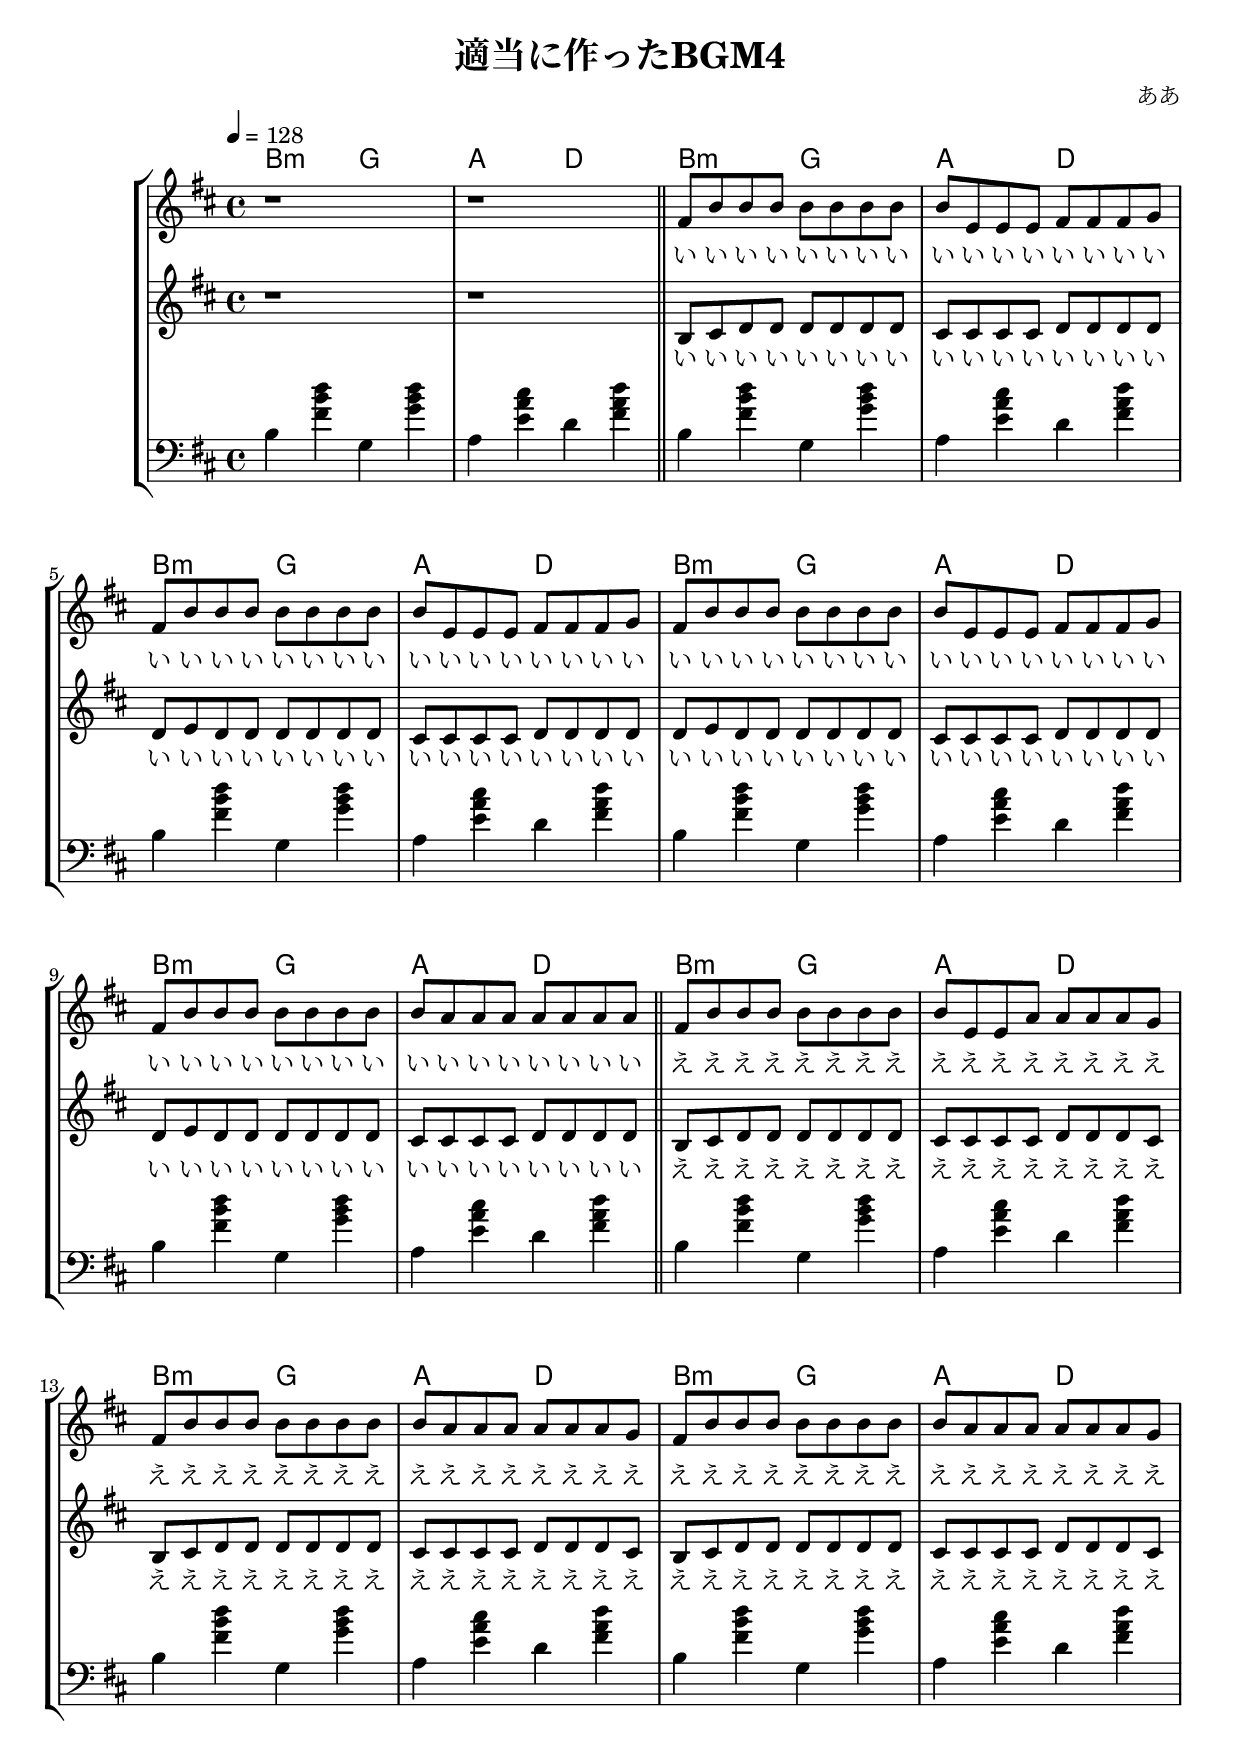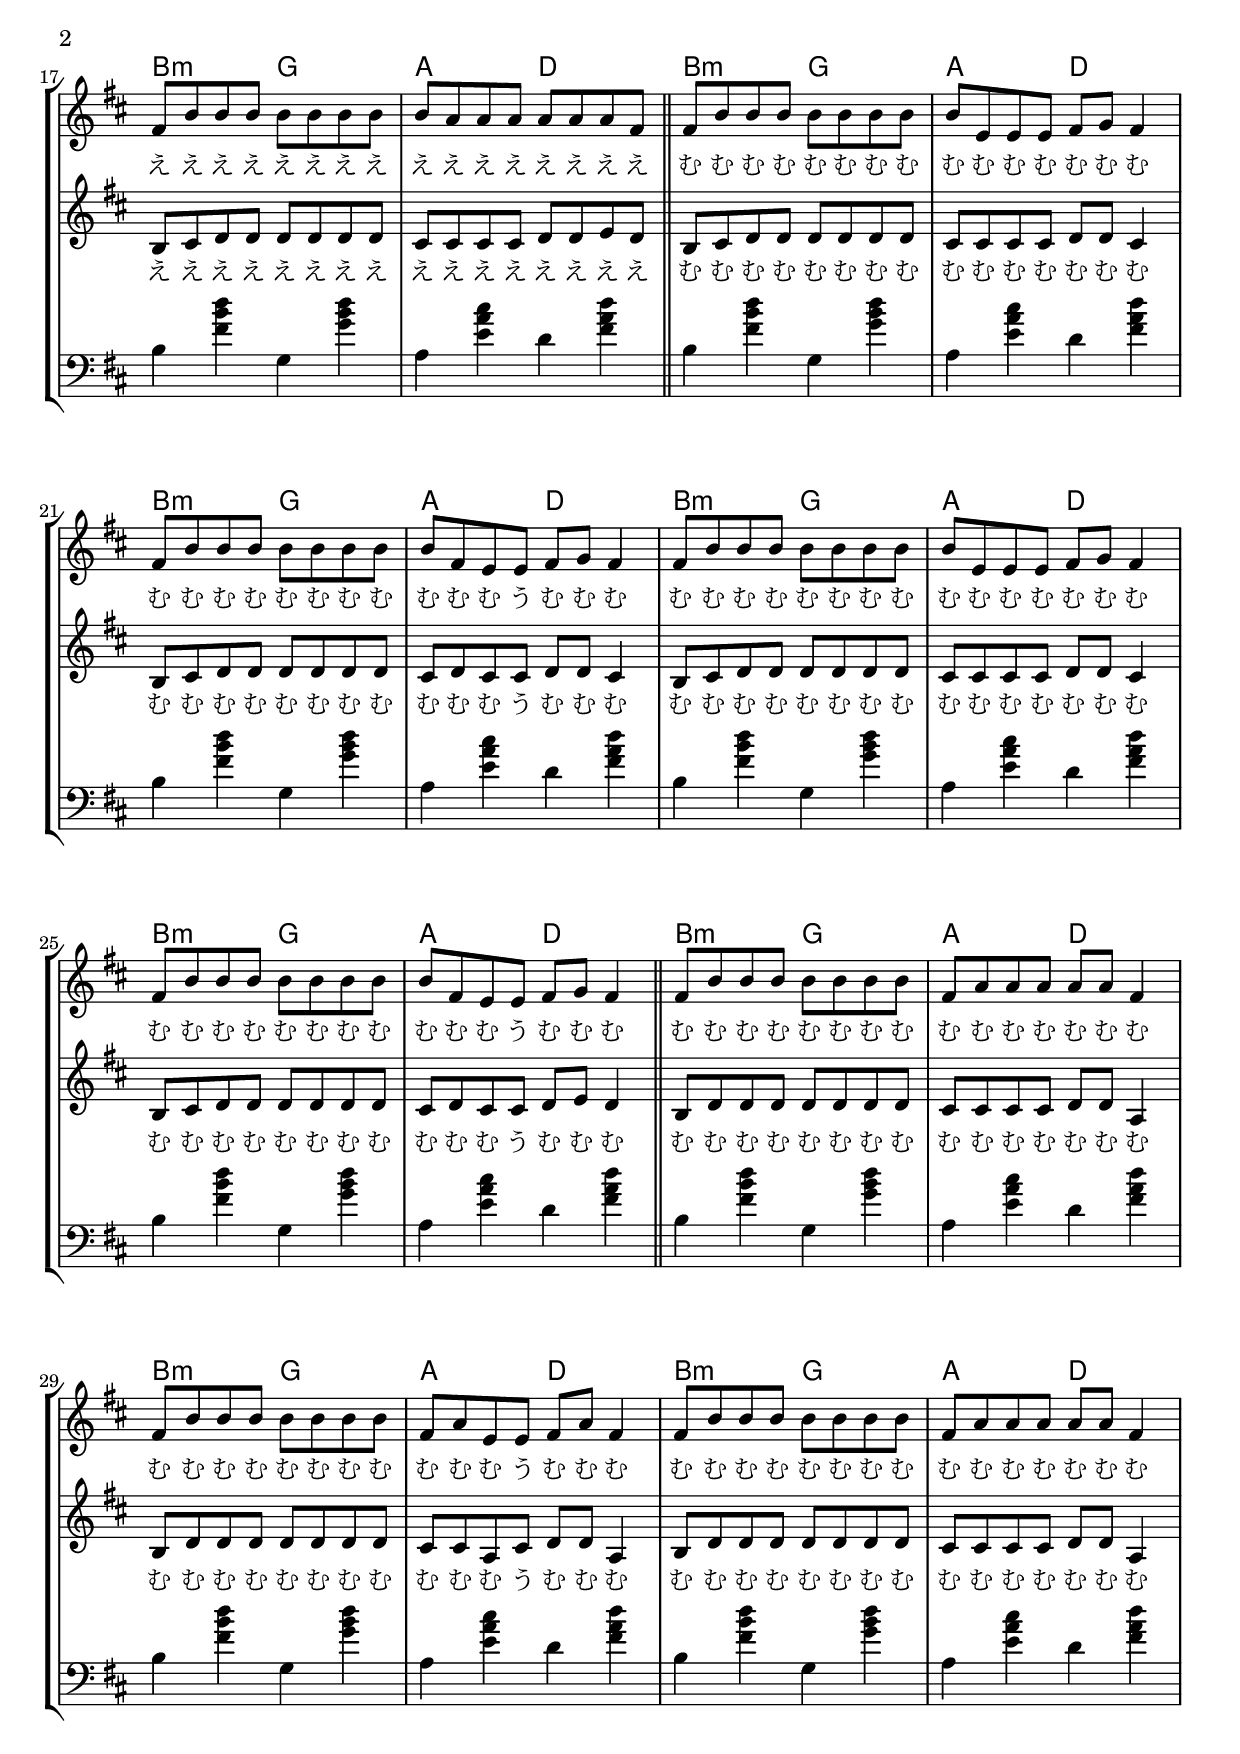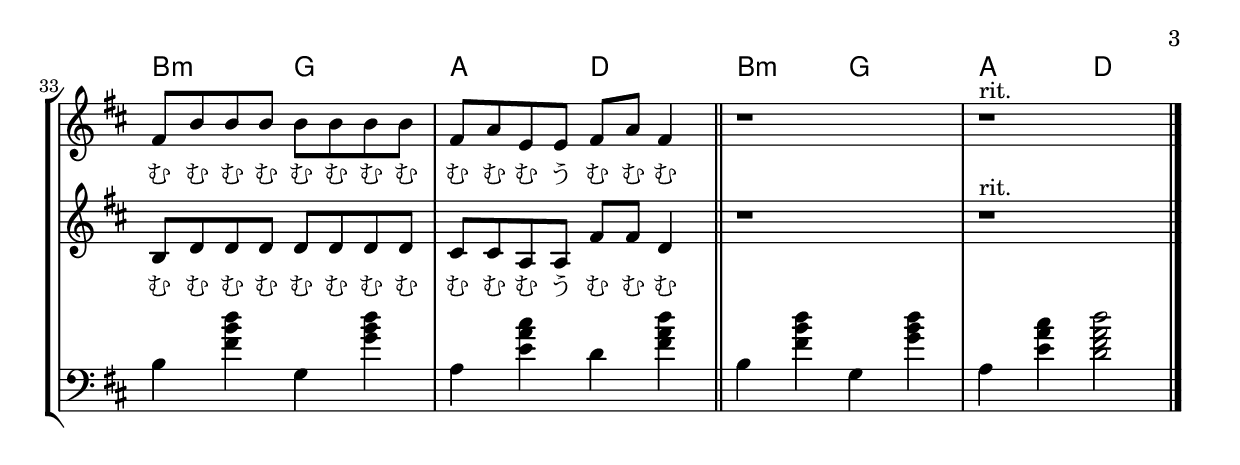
\version "2.12.1"

\header {
	title = \markup {適当に作ったBGM4}
	composer = \markup \center-column {ああ}
}

harmony = \chordmode {
	b2:m g a d 

	b:m g a d b:m g a d b:m g a d b:m g a d 

	b:m g a d b:m g a d b:m g a d b:m g a d 

	b:m g a d b:m g a d b:m g a d b:m g a d 

	b:m g a d b:m g a d b:m g a d b:m g a d 

	b:m g a d 
}

melody = {
	\key d \major
	\tempo 4 = 128
	r1 | r1   
	\set Staff.midiInstrument = #"Acoustic Guitar (nylon)"
	fis'8  b'8  b'8  b'8  b'8  b'8  b'8  b'8 
	b'8  e'8  e'8  e'8  fis'8  fis'8  fis'8  g'8 
	fis'8  b'8  b'8  b'8  b'8  b'8  b'8  b'8 
	b'8  e'8  e'8  e'8  fis'8  fis'8  fis'8  g'8 
	fis'8  b'8  b'8  b'8  b'8  b'8  b'8  b'8 
	b'8  e'8  e'8  e'8  fis'8  fis'8  fis'8  g'8 
	fis'8  b'8  b'8  b'8  b'8  b'8  b'8  b'8 
	b'8  a'8  a'8  a'8  a'8  a'8  a'8  a'8
	\set Staff.midiInstrument = #"Acoustic Guitar (steel)"
	fis'8  b'8  b'8  b'8  b'8  b'8  b'8  b'8 
	b'8  e'8  e'8  a'8  a'8  a'8  a'8  g'8 
	fis'8  b'8  b'8  b'8  b'8  b'8  b'8  b'8 
	b'8  a'8  a'8  a'8  a'8  a'8  a'8  g'8 
	fis'8  b'8  b'8  b'8  b'8  b'8  b'8  b'8 
	b'8  a'8  a'8  a'8  a'8  a'8  a'8  g'8 
	fis'8  b'8  b'8  b'8  b'8  b'8  b'8  b'8 
	b'8  a'8  a'8  a'8  a'8  a'8  a'8  fis'8
	\set Staff.midiInstrument = #"Slap Bass 1"
	fis'8  b'8  b'8  b'8  b'8  b'8  b'8  b'8 
	b'8  e'8  e'8  e'8  fis'8  g'8  fis'4 
	fis'8  b'8  b'8  b'8  b'8  b'8  b'8  b'8 
	b'8  fis'8  e'8  e'8  fis'8  g'8  fis'4 
	fis'8  b'8  b'8  b'8  b'8  b'8  b'8  b'8 
	b'8  e'8  e'8  e'8  fis'8  g'8  fis'4 
	fis'8  b'8  b'8  b'8  b'8  b'8  b'8  b'8 
	b'8  fis'8  e'8  e'8  fis'8  g'8  fis'4
	\set Staff.midiInstrument = #"Slap Bass 2"
	fis'8  b'8  b'8  b'8  b'8  b'8  b'8  b'8 
	fis'8  a'8  a'8  a'8  a'8  a'8  fis'4 
	fis'8  b'8  b'8  b'8  b'8  b'8  b'8  b'8 
	fis'8  a'8  e'8  e'8  fis'8  a'8  fis'4 
	fis'8  b'8  b'8  b'8  b'8  b'8  b'8  b'8 
	fis'8  a'8  a'8  a'8  a'8  a'8  fis'4 
	fis'8  b'8  b'8  b'8  b'8  b'8  b'8  b'8 
	fis'8  a'8  e'8  e'8  fis'8  a'8  fis'4
	r1 | r1^"rit." \bar "|."
}

words = \lyricmode {
	
	い  い  い  い  い  い  い  い  い  い  い  い  い  い  い  い  い  い  い  い  い  い  い  い  い  い  い  い  い  い  い  い  い  い  い  い  い  い  い  い  い  い  い  い  い  い  い  い  い  い  い  い  い  い  い  い  い  い  い  い  い  い  い  い  
	え  え  え  え  え  え  え  え  え  え  え  え  え  え  え  え  え  え  え  え  え  え  え  え  え  え  え  え  え  え  え  え  え  え  え  え  え  え  え  え  え  え  え  え  え  え  え  え  え  え  え  え  え  え  え  え  え  え  え  え  え  え  え  え  
	む  む  む  む  む  む  む  む  む  む  む  む  む  む  む  む  む  む  む  む  む  む  む  む  む  む  う  む  む  む  む  む  む  む  む  む  む  む  む  む  む  む  む  む  む  む  む  む  む  む  む  む  む  む  む  む  う  む  む  む  
	む  む  む  む  む  む  む  む  む  む  む  む  む  む  む  む  む  む  む  む  む  む  む  む  む  む  う  む  む  む  む  む  む  む  む  む  む  む  む  む  む  む  む  む  む  む  む  む  む  む  む  む  む  む  む  む  う  む  む  む  
	
}

secondmelody = {
	\key d \major
	\tempo 4 = 128
	r1 | r1   
	\set Staff.midiInstrument = #"Acoustic Guitar (steel)"
	b8  cis'8  d'8  d'8  d'8  d'8  d'8  d'8 
	cis'8  cis'8  cis'8  cis'8  d'8  d'8  d'8  d'8 
	d'8  e'8  d'8  d'8  d'8  d'8  d'8  d'8 
	cis'8  cis'8  cis'8  cis'8  d'8  d'8  d'8  d'8 
	d'8  e'8  d'8  d'8  d'8  d'8  d'8  d'8 
	cis'8  cis'8  cis'8  cis'8  d'8  d'8  d'8  d'8 
	d'8  e'8  d'8  d'8  d'8  d'8  d'8  d'8 
	cis'8  cis'8  cis'8  cis'8  d'8  d'8  d'8  d'8
	\set Staff.midiInstrument = #"Acoustic Guitar (nylon)"
	b8  cis'8  d'8  d'8  d'8  d'8  d'8  d'8 
	cis'8  cis'8  cis'8  cis'8  d'8  d'8  d'8  cis'8 
	b8  cis'8  d'8  d'8  d'8  d'8  d'8  d'8 
	cis'8  cis'8  cis'8  cis'8  d'8  d'8  d'8  cis'8 
	b8  cis'8  d'8  d'8  d'8  d'8  d'8  d'8 
	cis'8  cis'8  cis'8  cis'8  d'8  d'8  d'8  cis'8 
	b8  cis'8  d'8  d'8  d'8  d'8  d'8  d'8 
	cis'8  cis'8  cis'8  cis'8  d'8  d'8  e'8  d'8
	\set Staff.midiInstrument = #"Slap Bass 2"
	b8  cis'8  d'8  d'8  d'8  d'8  d'8  d'8 
	cis'8  cis'8  cis'8  cis'8  d'8  d'8  cis'4 
	b8  cis'8  d'8  d'8  d'8  d'8  d'8  d'8 
	cis'8  d'8  cis'8  cis'8  d'8  d'8  cis'4 
	b8  cis'8  d'8  d'8  d'8  d'8  d'8  d'8 
	cis'8  cis'8  cis'8  cis'8  d'8  d'8  cis'4 
	b8  cis'8  d'8  d'8  d'8  d'8  d'8  d'8 
	cis'8  d'8  cis'8  cis'8  d'8  e'8  d'4
	\set Staff.midiInstrument = #"Slap Bass 1"
	b8  d'8  d'8  d'8  d'8  d'8  d'8  d'8 
	cis'8  cis'8  cis'8  cis'8  d'8  d'8  a4 
	b8  d'8  d'8  d'8  d'8  d'8  d'8  d'8 
	cis'8  cis'8  a8  cis'8  d'8  d'8  a4 
	b8  d'8  d'8  d'8  d'8  d'8  d'8  d'8 
	cis'8  cis'8  cis'8  cis'8  d'8  d'8  a4 
	b8  d'8  d'8  d'8  d'8  d'8  d'8  d'8 
	cis'8  cis'8  a8  a8  fis'8  fis'8  d'4
	r1 | r1^"rit." \bar "|."
}

secondwords = \lyricmode {
	
	い  い  い  い  い  い  い  い  い  い  い  い  い  い  い  い  い  い  い  い  い  い  い  い  い  い  い  い  い  い  い  い  い  い  い  い  い  い  い  い  い  い  い  い  い  い  い  い  い  い  い  い  い  い  い  い  い  い  い  い  い  い  い  い  
	え  え  え  え  え  え  え  え  え  え  え  え  え  え  え  え  え  え  え  え  え  え  え  え  え  え  え  え  え  え  え  え  え  え  え  え  え  え  え  え  え  え  え  え  え  え  え  え  え  え  え  え  え  え  え  え  え  え  え  え  え  え  え  え  
	む  む  む  む  む  む  む  む  む  む  む  む  む  む  む  む  む  む  む  む  む  む  む  む  む  む  う  む  む  む  む  む  む  む  む  む  む  む  む  む  む  む  む  む  む  む  む  む  む  む  む  む  む  む  む  む  う  む  む  む  
	む  む  む  む  む  む  む  む  む  む  む  む  む  む  む  む  む  む  む  む  む  む  む  む  む  む  う  む  む  む  む  む  む  む  む  む  む  む  む  む  む  む  む  む  む  む  む  む  む  む  む  む  む  む  む  む  う  む  む  む  
	
}

tempochange = {
	\tempo 4 = 128
	r1 | r1 \bar "||"
	\tempo 4 = 128
	r1 | r1 | r1 | r1 | r1 | r1 | r1 | r1 \bar "||"
	\tempo 4 = 128
	r1 | r1 | r1 | r1 | r1 | r1 | r1 | r1 \bar "||"
	\tempo 4 = 128
	r1 | r1 | r1 | r1 | r1 | r1 | r1 | r1 \bar "||"
	\tempo 4 = 128
	r1 | r1 | r1 | r1 | r1 | r1 | r1 | r1 \bar "||"
	\tempo 4 = 128
	r1 | \tempo 4 = 96 r2 \tempo 4 = 85 r2 \bar "|."
}

mainacc = {
	\clef bass
	\set Staff.midiInstrument = #"String Ensemble 1"
	\key d \major
	\tempo 4 = 128
	b4 <fis' b' d''>4
	g4 <g' b' d''>4
	a4 <e' a' cis''>4
	d'4 <fis' a' d''>4
	\bar "||"

	\set Staff.midiInstrument = #"String Ensemble 1"
	b4 <fis' b' d''>4
	g4 <g' b' d''>4
	a4 <e' a' cis''>4
	d'4 <fis' a' d''>4
	b4 <fis' b' d''>4
	g4 <g' b' d''>4
	a4 <e' a' cis''>4
	d'4 <fis' a' d''>4
	b4 <fis' b' d''>4
	g4 <g' b' d''>4
	a4 <e' a' cis''>4
	d'4 <fis' a' d''>4
	b4 <fis' b' d''>4
	g4 <g' b' d''>4
	a4 <e' a' cis''>4
	d'4 <fis' a' d''>4
	\bar "||"

	\set Staff.midiInstrument = #"String Ensemble 1"
	b4 <fis' b' d''>4
	g4 <g' b' d''>4
	a4 <e' a' cis''>4
	d'4 <fis' a' d''>4
	b4 <fis' b' d''>4
	g4 <g' b' d''>4
	a4 <e' a' cis''>4
	d'4 <fis' a' d''>4
	b4 <fis' b' d''>4
	g4 <g' b' d''>4
	a4 <e' a' cis''>4
	d'4 <fis' a' d''>4
	b4 <fis' b' d''>4
	g4 <g' b' d''>4
	a4 <e' a' cis''>4
	d'4 <fis' a' d''>4
	\bar "||"

	\set Staff.midiInstrument = #"String Ensemble 1"
	b4 <fis' b' d''>4
	g4 <g' b' d''>4
	a4 <e' a' cis''>4
	d'4 <fis' a' d''>4
	b4 <fis' b' d''>4
	g4 <g' b' d''>4
	a4 <e' a' cis''>4
	d'4 <fis' a' d''>4
	b4 <fis' b' d''>4
	g4 <g' b' d''>4
	a4 <e' a' cis''>4
	d'4 <fis' a' d''>4
	b4 <fis' b' d''>4
	g4 <g' b' d''>4
	a4 <e' a' cis''>4
	d'4 <fis' a' d''>4
	\bar "||"

	\set Staff.midiInstrument = #"String Ensemble 1"
	b4 <fis' b' d''>4
	g4 <g' b' d''>4
	a4 <e' a' cis''>4
	d'4 <fis' a' d''>4
	b4 <fis' b' d''>4
	g4 <g' b' d''>4
	a4 <e' a' cis''>4
	d'4 <fis' a' d''>4
	b4 <fis' b' d''>4
	g4 <g' b' d''>4
	a4 <e' a' cis''>4
	d'4 <fis' a' d''>4
	b4 <fis' b' d''>4
	g4 <g' b' d''>4
	a4 <e' a' cis''>4
	d'4 <fis' a' d''>4
	\bar "||"

	\set Staff.midiInstrument = #"String Ensemble 1"
	b4 <fis' b' d''>4
	g4 <g' b' d''>4
	a4 <e' a' cis''>4
	<d' fis' a' d''>2
	\bar "|."
}

subacc = {
	\clef bass
	\set Staff.midiInstrument = #"String Ensemble 2"
	\key d \major
	\tempo 4 = 128
	b16 <fis' b' d''>16 <fis' b' d''>16 b16   <fis' b' d''>16 <fis' b' d''>16 b16 <fis' b' d''>16
	g16 <g' b' d''>16 <g' b' d''>16 g16   <g' b' d''>16 <g' b' d''>16 g16 <g' b' d''>16
	a16 <e' a' cis''>16 <e' a' cis''>16 a16   <e' a' cis''>16 <e' a' cis''>16 a16 <e' a' cis''>16
	d'16 <fis' a' d''>16 <fis' a' d''>16 d'16   <fis' a' d''>16 <fis' a' d''>16 d'16 <fis' a' d''>16
	\bar "||"

	\set Staff.midiInstrument = #"String Ensemble 2"
	b16 <fis' b' d''>16 <fis' b' d''>16 b16   <fis' b' d''>16 <fis' b' d''>16 b16 <fis' b' d''>16
	g16 <g' b' d''>16 <g' b' d''>16 g16   <g' b' d''>16 <g' b' d''>16 g16 <g' b' d''>16
	a16 <e' a' cis''>16 <e' a' cis''>16 a16   <e' a' cis''>16 <e' a' cis''>16 a16 <e' a' cis''>16
	d'16 <fis' a' d''>16 <fis' a' d''>16 d'16   <fis' a' d''>16 <fis' a' d''>16 d'16 <fis' a' d''>16
	b16 <fis' b' d''>16 <fis' b' d''>16 b16   <fis' b' d''>16 <fis' b' d''>16 b16 <fis' b' d''>16
	g16 <g' b' d''>16 <g' b' d''>16 g16   <g' b' d''>16 <g' b' d''>16 g16 <g' b' d''>16
	a16 <e' a' cis''>16 <e' a' cis''>16 a16   <e' a' cis''>16 <e' a' cis''>16 a16 <e' a' cis''>16
	d'16 <fis' a' d''>16 <fis' a' d''>16 d'16   <fis' a' d''>16 <fis' a' d''>16 d'16 <fis' a' d''>16
	b16 <fis' b' d''>16 <fis' b' d''>16 b16   <fis' b' d''>16 <fis' b' d''>16 b16 <fis' b' d''>16
	g16 <g' b' d''>16 <g' b' d''>16 g16   <g' b' d''>16 <g' b' d''>16 g16 <g' b' d''>16
	a16 <e' a' cis''>16 <e' a' cis''>16 a16   <e' a' cis''>16 <e' a' cis''>16 a16 <e' a' cis''>16
	d'16 <fis' a' d''>16 <fis' a' d''>16 d'16   <fis' a' d''>16 <fis' a' d''>16 d'16 <fis' a' d''>16
	b16 <fis' b' d''>16 <fis' b' d''>16 b16   <fis' b' d''>16 <fis' b' d''>16 b16 <fis' b' d''>16
	g16 <g' b' d''>16 <g' b' d''>16 g16   <g' b' d''>16 <g' b' d''>16 g16 <g' b' d''>16
	a16 <e' a' cis''>16 <e' a' cis''>16 a16   <e' a' cis''>16 <e' a' cis''>16 a16 <e' a' cis''>16
	d'16 <fis' a' d''>16 <fis' a' d''>16 d'16   <fis' a' d''>16 <fis' a' d''>16 d'16 <fis' a' d''>16
	\bar "||"

	\set Staff.midiInstrument = #"String Ensemble 2"
	b16 <fis' b' d''>16 <fis' b' d''>16 b16   <fis' b' d''>16 <fis' b' d''>16 b16 <fis' b' d''>16
	g16 <g' b' d''>16 <g' b' d''>16 g16   <g' b' d''>16 <g' b' d''>16 g16 <g' b' d''>16
	a16 <e' a' cis''>16 <e' a' cis''>16 a16   <e' a' cis''>16 <e' a' cis''>16 a16 <e' a' cis''>16
	d'16 <fis' a' d''>16 <fis' a' d''>16 d'16   <fis' a' d''>16 <fis' a' d''>16 d'16 <fis' a' d''>16
	b16 <fis' b' d''>16 <fis' b' d''>16 b16   <fis' b' d''>16 <fis' b' d''>16 b16 <fis' b' d''>16
	g16 <g' b' d''>16 <g' b' d''>16 g16   <g' b' d''>16 <g' b' d''>16 g16 <g' b' d''>16
	a16 <e' a' cis''>16 <e' a' cis''>16 a16   <e' a' cis''>16 <e' a' cis''>16 a16 <e' a' cis''>16
	d'16 <fis' a' d''>16 <fis' a' d''>16 d'16   <fis' a' d''>16 <fis' a' d''>16 d'16 <fis' a' d''>16
	b16 <fis' b' d''>16 <fis' b' d''>16 b16   <fis' b' d''>16 <fis' b' d''>16 b16 <fis' b' d''>16
	g16 <g' b' d''>16 <g' b' d''>16 g16   <g' b' d''>16 <g' b' d''>16 g16 <g' b' d''>16
	a16 <e' a' cis''>16 <e' a' cis''>16 a16   <e' a' cis''>16 <e' a' cis''>16 a16 <e' a' cis''>16
	d'16 <fis' a' d''>16 <fis' a' d''>16 d'16   <fis' a' d''>16 <fis' a' d''>16 d'16 <fis' a' d''>16
	b16 <fis' b' d''>16 <fis' b' d''>16 b16   <fis' b' d''>16 <fis' b' d''>16 b16 <fis' b' d''>16
	g16 <g' b' d''>16 <g' b' d''>16 g16   <g' b' d''>16 <g' b' d''>16 g16 <g' b' d''>16
	a16 <e' a' cis''>16 <e' a' cis''>16 a16   <e' a' cis''>16 <e' a' cis''>16 a16 <e' a' cis''>16
	d'16 <fis' a' d''>16 <fis' a' d''>16 d'16   <fis' a' d''>16 <fis' a' d''>16 d'16 <fis' a' d''>16
	\bar "||"

	\set Staff.midiInstrument = #"String Ensemble 2"
	b16 <fis' b' d''>16 <fis' b' d''>16 b16   <fis' b' d''>16 <fis' b' d''>16 b16 <fis' b' d''>16
	g16 <g' b' d''>16 <g' b' d''>16 g16   <g' b' d''>16 <g' b' d''>16 g16 <g' b' d''>16
	a16 <e' a' cis''>16 <e' a' cis''>16 a16   <e' a' cis''>16 <e' a' cis''>16 a16 <e' a' cis''>16
	d'16 <fis' a' d''>16 <fis' a' d''>16 d'16   <fis' a' d''>16 <fis' a' d''>16 d'16 <fis' a' d''>16
	b16 <fis' b' d''>16 <fis' b' d''>16 b16   <fis' b' d''>16 <fis' b' d''>16 b16 <fis' b' d''>16
	g16 <g' b' d''>16 <g' b' d''>16 g16   <g' b' d''>16 <g' b' d''>16 g16 <g' b' d''>16
	a16 <e' a' cis''>16 <e' a' cis''>16 a16   <e' a' cis''>16 <e' a' cis''>16 a16 <e' a' cis''>16
	d'16 <fis' a' d''>16 <fis' a' d''>16 d'16   <fis' a' d''>16 <fis' a' d''>16 d'16 <fis' a' d''>16
	b16 <fis' b' d''>16 <fis' b' d''>16 b16   <fis' b' d''>16 <fis' b' d''>16 b16 <fis' b' d''>16
	g16 <g' b' d''>16 <g' b' d''>16 g16   <g' b' d''>16 <g' b' d''>16 g16 <g' b' d''>16
	a16 <e' a' cis''>16 <e' a' cis''>16 a16   <e' a' cis''>16 <e' a' cis''>16 a16 <e' a' cis''>16
	d'16 <fis' a' d''>16 <fis' a' d''>16 d'16   <fis' a' d''>16 <fis' a' d''>16 d'16 <fis' a' d''>16
	b16 <fis' b' d''>16 <fis' b' d''>16 b16   <fis' b' d''>16 <fis' b' d''>16 b16 <fis' b' d''>16
	g16 <g' b' d''>16 <g' b' d''>16 g16   <g' b' d''>16 <g' b' d''>16 g16 <g' b' d''>16
	a16 <e' a' cis''>16 <e' a' cis''>16 a16   <e' a' cis''>16 <e' a' cis''>16 a16 <e' a' cis''>16
	d'16 <fis' a' d''>16 <fis' a' d''>16 d'16   <fis' a' d''>16 <fis' a' d''>16 d'16 <fis' a' d''>16
	\bar "||"

	\set Staff.midiInstrument = #"String Ensemble 2"
	b16 <fis' b' d''>16 <fis' b' d''>16 b16   <fis' b' d''>16 <fis' b' d''>16 b16 <fis' b' d''>16
	g16 <g' b' d''>16 <g' b' d''>16 g16   <g' b' d''>16 <g' b' d''>16 g16 <g' b' d''>16
	a16 <e' a' cis''>16 <e' a' cis''>16 a16   <e' a' cis''>16 <e' a' cis''>16 a16 <e' a' cis''>16
	d'16 <fis' a' d''>16 <fis' a' d''>16 d'16   <fis' a' d''>16 <fis' a' d''>16 d'16 <fis' a' d''>16
	b16 <fis' b' d''>16 <fis' b' d''>16 b16   <fis' b' d''>16 <fis' b' d''>16 b16 <fis' b' d''>16
	g16 <g' b' d''>16 <g' b' d''>16 g16   <g' b' d''>16 <g' b' d''>16 g16 <g' b' d''>16
	a16 <e' a' cis''>16 <e' a' cis''>16 a16   <e' a' cis''>16 <e' a' cis''>16 a16 <e' a' cis''>16
	d'16 <fis' a' d''>16 <fis' a' d''>16 d'16   <fis' a' d''>16 <fis' a' d''>16 d'16 <fis' a' d''>16
	b16 <fis' b' d''>16 <fis' b' d''>16 b16   <fis' b' d''>16 <fis' b' d''>16 b16 <fis' b' d''>16
	g16 <g' b' d''>16 <g' b' d''>16 g16   <g' b' d''>16 <g' b' d''>16 g16 <g' b' d''>16
	a16 <e' a' cis''>16 <e' a' cis''>16 a16   <e' a' cis''>16 <e' a' cis''>16 a16 <e' a' cis''>16
	d'16 <fis' a' d''>16 <fis' a' d''>16 d'16   <fis' a' d''>16 <fis' a' d''>16 d'16 <fis' a' d''>16
	b16 <fis' b' d''>16 <fis' b' d''>16 b16   <fis' b' d''>16 <fis' b' d''>16 b16 <fis' b' d''>16
	g16 <g' b' d''>16 <g' b' d''>16 g16   <g' b' d''>16 <g' b' d''>16 g16 <g' b' d''>16
	a16 <e' a' cis''>16 <e' a' cis''>16 a16   <e' a' cis''>16 <e' a' cis''>16 a16 <e' a' cis''>16
	d'16 <fis' a' d''>16 <fis' a' d''>16 d'16   <fis' a' d''>16 <fis' a' d''>16 d'16 <fis' a' d''>16
	\bar "||"

	\set Staff.midiInstrument = #"String Ensemble 2"
	b16 <fis' b' d''>16 <fis' b' d''>16 b16   <fis' b' d''>16 <fis' b' d''>16 b16 <fis' b' d''>16
	g16 <g' b' d''>16 <g' b' d''>16 g16   <g' b' d''>16 <g' b' d''>16 g16 <g' b' d''>16
	a16 <e' a' cis''>16 <e' a' cis''>16 a16   <e' a' cis''>16 <e' a' cis''>16 a16 <e' a' cis''>16
	d'8 <fis' a' d''>16 <fis' a' d''>16 <d' fis' a' d''>4
	\bar "|."
}

percA = {
	\drummode {
	hh8 hh8 hh8 hh8 hh8 hh8 hh8 hh8  |r8 hh2. r8  \bar "||"
	hh8 hh8 hh8 hh8 hh8 hh8 hh8 hh8  |hh8 hh8 hh8 hh8 hh4 hh8 hh8  |hh8 hh8 hh8 hh8 hh8 hh8 hh8 hh8  |hh8 hh8 hh8 hh2 r8  |hh8 hh8 hh8 hh8 hh8 hh8 hh8 hh8  |hh8 hh8 hh8 hh8 hh4 hh8 hh8  |hh8 hh8 hh8 hh8 hh8 hh8 hh8 hh8  |r8 hh2. r8  \bar "||"
	hh8 hh8 hh8 hh8 hh8 hh8 hh8 hh8  |hh8 hh8 hh8 hh8 hh4 hh8 hh8  |hh8 hh8 hh8 hh8 hh8 hh8 hh8 hh8  |hh8 hh8 hh8 hh2 r8  |hh8 hh8 hh8 hh8 hh8 hh8 hh8 hh8  |hh8 hh8 hh8 hh8 hh4 hh8 hh8  |hh8 hh8 hh8 hh8 hh8 hh8 hh8 hh8  |r8 hh2. r8  \bar "||"
	hh8 hh8 hh8 hh8 hh8 hh8 hh8 hh8  |hh8 hh8 hh8 hh8 hh4 hh8 hh8  |hh8 hh8 hh8 hh8 hh8 hh8 hh8 hh8  |hh8 hh8 hh8 hh2 r8  |hh8 hh8 hh8 hh8 hh8 hh8 hh8 hh8  |hh8 hh8 hh8 hh8 hh4 hh8 hh8  |hh8 hh8 hh8 hh8 hh8 hh8 hh8 hh8  |r8 hh2. r8  \bar "||"
	hh8 hh8 hh8 hh8 hh8 hh8 hh8 hh8  |hh8 hh8 hh8 hh8 hh4 hh8 hh8  |hh8 hh8 hh8 hh8 hh8 hh8 hh8 hh8  |hh8 hh8 hh8 hh2 r8  |hh8 hh8 hh8 hh8 hh8 hh8 hh8 hh8  |hh8 hh8 hh8 hh8 hh4 hh8 hh8  |hh8 hh8 hh8 hh8 hh8 hh8 hh8 hh8  |r8 hh2. r8  \bar "||"
	hh8 hh8 hh8 hh8 hh8 hh8 hh8 hh8  |r8 hh2. r8  \bar "|."
	}
}

percB = {
	\drummode {
	r4 sn8. sn8 sn8. sn8. sn16  |r4 sn2 sn4  \bar "||"
	r4 sn8. sn8 sn8. sn8. sn16  |r4 sn8. sn8 sn8. sn4  |r4 sn8. sn8 sn8. sn8. sn16  |r8 sn8 sn4 sn8 sn16 sn8 sn8 sn16  |r4 sn8. sn8 sn8. sn8. sn16  |r4 sn8. sn8 sn8. sn4  |r4 sn8. sn8 sn8. sn8. sn16  |r4 sn2 sn4  \bar "||"
	r4 sn8. sn8 sn8. sn8. sn16  |r4 sn8. sn8 sn8. sn4  |r4 sn8. sn8 sn8. sn8. sn16  |r8 sn8 sn4 sn8 sn16 sn8 sn8 sn16  |r4 sn8. sn8 sn8. sn8. sn16  |r4 sn8. sn8 sn8. sn4  |r4 sn8. sn8 sn8. sn8. sn16  |r4 sn2 sn4  \bar "||"
	r4 sn8. sn8 sn8. sn8. sn16  |r4 sn8. sn8 sn8. sn4  |r4 sn8. sn8 sn8. sn8. sn16  |r8 sn8 sn4 sn8 sn16 sn8 sn8 sn16  |r4 sn8. sn8 sn8. sn8. sn16  |r4 sn8. sn8 sn8. sn4  |r4 sn8. sn8 sn8. sn8. sn16  |r4 sn2 sn4  \bar "||"
	r4 sn8. sn8 sn8. sn8. sn16  |r4 sn8. sn8 sn8. sn4  |r4 sn8. sn8 sn8. sn8. sn16  |r8 sn8 sn4 sn8 sn16 sn8 sn8 sn16  |r4 sn8. sn8 sn8. sn8. sn16  |r4 sn8. sn8 sn8. sn4  |r4 sn8. sn8 sn8. sn8. sn16  |r4 sn2 sn4  \bar "||"
	r4 sn8. sn8 sn8. sn8. sn16  |r4 sn2 sn4  \bar "|."
	}
}

percC = {
	\drummode {
	bd8 bd4 bd2 bd8  |bd8 bd4. bd4. bd8  \bar "||"
	bd8 bd4 bd2 bd8  |bd8 bd2 bd4.  |bd8 bd4 bd2 bd8  |bd4 r16 bd8. bd2  |bd8 bd4 bd2 bd8  |bd8 bd2 bd4.  |bd8 bd4 bd2 bd8  |bd8 bd4. bd4. bd8  \bar "||"
	bd8 bd4 bd2 bd8  |bd8 bd2 bd4.  |bd8 bd4 bd2 bd8  |bd4 r16 bd8. bd2  |bd8 bd4 bd2 bd8  |bd8 bd2 bd4.  |bd8 bd4 bd2 bd8  |bd8 bd4. bd4. bd8  \bar "||"
	bd8 bd4 bd2 bd8  |bd8 bd2 bd4.  |bd8 bd4 bd2 bd8  |bd4 r16 bd8. bd2  |bd8 bd4 bd2 bd8  |bd8 bd2 bd4.  |bd8 bd4 bd2 bd8  |bd8 bd4. bd4. bd8  \bar "||"
	bd8 bd4 bd2 bd8  |bd8 bd2 bd4.  |bd8 bd4 bd2 bd8  |bd4 r16 bd8. bd2  |bd8 bd4 bd2 bd8  |bd8 bd2 bd4.  |bd8 bd4 bd2 bd8  |bd8 bd4. bd4. bd8  \bar "||"
	bd8 bd4 bd2 bd8  |bd8 bd4. bd4. bd8  \bar "|."
	}
}

percD = {
	\drummode {
	r1  |r2 r8 hho4.  \bar "||"
	r1  |r2 r8 hho4.  |r1  |r4. r16 hho2 r16  |r1  |r2 r8 hho4.  |r1  |r4. r16 hho2 r16  \bar "||"
	r1  |r2 r8 hho4.  |r1  |r4. r16 hho2 r16  |r1  |r2 r8 hho4.  |r1  |r4. r16 hho2 r16  \bar "||"
	r1  |r2 r8 hho4.  |r1  |r4. r16 hho2 r16  |r1  |r2 r8 hho4.  |r1  |r4. r16 hho2 r16  \bar "||"
	r1  |r2 r8 hho4.  |r1  |r4. r16 hho2 r16  |r1  |r2 r8 hho4.  |r1  |r4. r16 hho2 r16  \bar "||"
	r1  |r2 r8 hho4.  \bar "|."
	}
}

percE = {
	\drummode {
	r1 |cymc1  \bar "||"
	r1 |r1 |r1 |r1 |r1 |r1 |r1 |cymc1  \bar "||"
	r1 |r1 |r1 |r1 |r1 |r1 |r1 |cymc1  \bar "||"
	r1 |r1 |r1 |r1 |r1 |r1 |r1 |cymc1  \bar "||"
	r1 |r1 |r1 |r1 |r1 |r1 |r1 |cymc1  \bar "||"
	r1 |cymc1  \bar "|."
	}
}

percF = {
	\drummode {
	r1 |r4 r16 tommh16 tommh4. tommh4  \bar "||"
	r1 |r1 |r1 |r1 |r1 |r1 |r1 |r4 r16 tommh16 tommh4. tommh4  \bar "||"
	r1 |r1 |r1 |r1 |r1 |r1 |r1 |r4 r16 tommh16 tommh4. tommh4  \bar "||"
	r1 |r1 |r1 |r1 |r1 |r1 |r1 |r4 r16 tommh16 tommh4. tommh4  \bar "||"
	r1 |r1 |r1 |r1 |r1 |r1 |r1 |r4 r16 tommh16 tommh4. tommh4  \bar "||"
	r1 |r4 r16 tommh16 tommh4. tommh4  \bar "|."
	}
}

percG = {
	\drummode {
	r1 |r4. r16 tomml4. tomml8.  \bar "||"
	r1 |r1 |r1 |r1 |r1 |r1 |r1 |r4. r16 tomml4. tomml8.  \bar "||"
	r1 |r1 |r1 |r1 |r1 |r1 |r1 |r4. r16 tomml4. tomml8.  \bar "||"
	r1 |r1 |r1 |r1 |r1 |r1 |r1 |r4. r16 tomml4. tomml8.  \bar "||"
	r1 |r1 |r1 |r1 |r1 |r1 |r1 |r4. r16 tomml4. tomml8.  \bar "||"
	r1 |r4. r16 tomml4. tomml8.  \bar "|."
	}
}

percH = {
	\drummode {
	r1 |r2 r16 toml8 toml4 r16  \bar "||"
	r1 |r1 |r1 |r1 |r1 |r1 |r1 |r2 r16 toml8 toml4 r16  \bar "||"
	r1 |r1 |r1 |r1 |r1 |r1 |r1 |r2 r16 toml8 toml4 r16  \bar "||"
	r1 |r1 |r1 |r1 |r1 |r1 |r1 |r2 r16 toml8 toml4 r16  \bar "||"
	r1 |r1 |r1 |r1 |r1 |r1 |r1 |r2 r16 toml8 toml4 r16  \bar "||"
	r1 |r2 r16 toml8 toml4 r16  \bar "|."
	}
}

percI = {
	\drummode {
	r1 |r2 r8 tomfh4 tomfh8  \bar "||"
	r1 |r1 |r1 |r1 |r1 |r1 |r1 |r2 r8 tomfh4 tomfh8  \bar "||"
	r1 |r1 |r1 |r1 |r1 |r1 |r1 |r2 r8 tomfh4 tomfh8  \bar "||"
	r1 |r1 |r1 |r1 |r1 |r1 |r1 |r2 r8 tomfh4 tomfh8  \bar "||"
	r1 |r1 |r1 |r1 |r1 |r1 |r1 |r2 r8 tomfh4 tomfh8  \bar "||"
	r1 |r2 r8 tomfh4 tomfh8  \bar "|."
	}
}

\score {
	<<
		\new StaffGroup <<
			\new ChordNames {\harmony}
			\new Voice = "melody" {\melody}
			\new Lyrics \lyricsto "melody" \words
			\new Voice = "secondmelody" {\secondmelody}
			\new Lyrics \lyricsto "secondmelody" \secondwords
			\new Staff = "mainacc" {\mainacc}
		>>
	>>
	\layout { }
}
